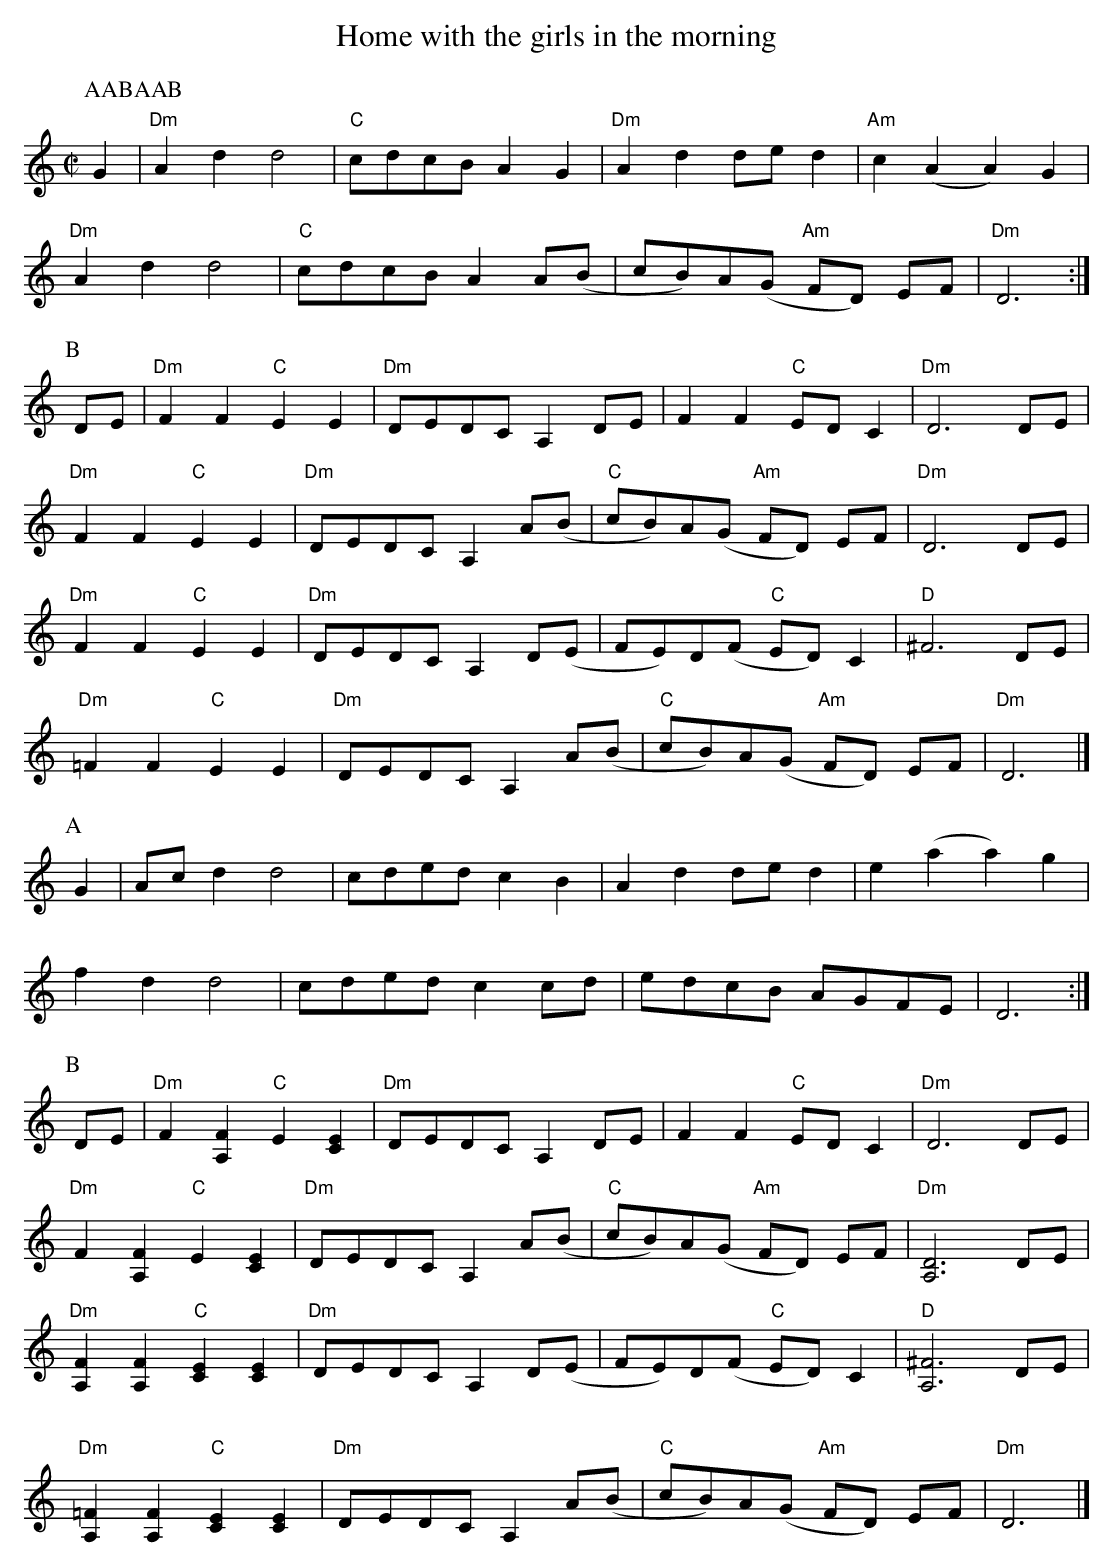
X:1
T:Home with the girls in the morning
M:C|
L:1/8
K:Ddor
P:AABAAB
P:A
G2|"Dm"A2d2d4|"C"cdcB A2G2|"Dm"A2d2 de d2|"Am"c2 (A2A2) G2|!
"Dm"A2d2d4|"C"cdcB A2 A(B|cB)A(G "Am"FD) EF|"Dm"D6:|]!
P:B
DE|"Dm"F2F2"C"E2E2|"Dm"DEDC A,2 DE|F2F2 "C"ED C2|"Dm"D6 DE|!
"Dm"F2F2"C"E2E2|"Dm"DEDC A,2 A(B|"C"cB)A(G "Am"FD) EF|"Dm"D6 DE|!
"Dm"F2F2"C"E2E2|"Dm"DEDC A,2 D(E|FE)D(F "C"ED) C2 |"D"^F6 DE|!
"Dm"=F2F2"C"E2E2|"Dm"DEDC A,2 A(B|"C"cB)A(G "Am"FD) EF|"Dm"D6|]!
P:A
G2|Ac d2d4|cded c2B2|A2d2 de d2|e2 (a2a2) g2|!
f2d2d4|cded c2 cd|edcB AGFE|D6:|]!
P:B
DE|"Dm"F2[A,2F2]"C"E2[C2E2]|"Dm"DEDC A,2 DE|F2F2 "C"ED C2|"Dm"D6 DE|!
"Dm"F2[A,2F2]"C"E2[C2E2]|"Dm"DEDC A,2 A(B|"C"cB)A(G "Am"FD) EF|"Dm"[A,6D6] DE|!
"Dm"[A,2F2][A,2F2]"C"[C2E2][C2E2]|"Dm"DEDC A,2 D(E|FE)D(F "C"ED) C2 |"D"[A,6^F6] DE|!
"Dm"[A,2=F2][A,2F2]"C"[C2E2][C2E2]|"Dm"DEDC A,2 A(B|"C"cB)A(G "Am"FD) EF |"Dm"D6|]!
